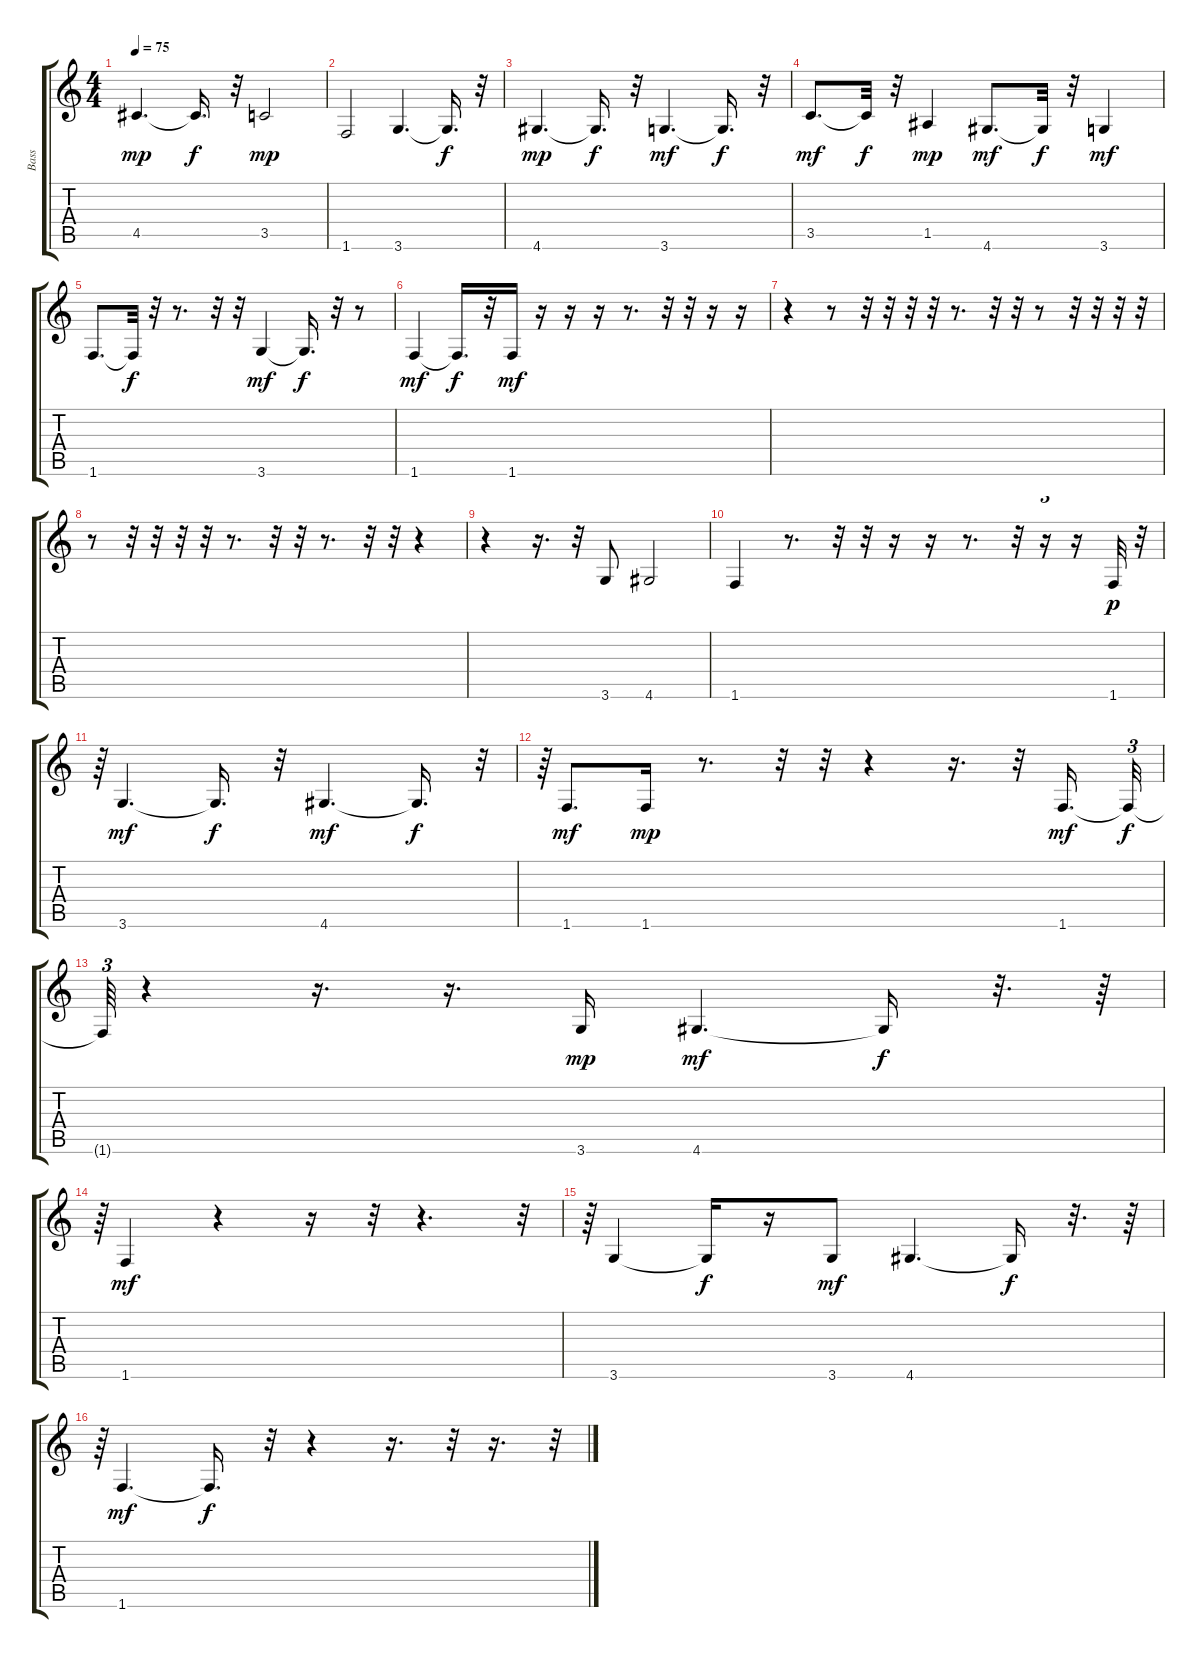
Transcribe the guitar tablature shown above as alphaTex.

\track ("Bass" "Bass") {instrument fretlessbass}
\staff {score tabs}
\tuning (E4 B3 G3 D3 A2 E2) {hide}
\ts (4 4)
\tempo 75
\clef g2
\ks c
4.5.4{d dy mp} 4.5{t}.16{d dy f} r.32 3.5.2{dy mp} |
1.6.2 3.6.4{d} 3.6{t}.16{d dy f} r.32 |
4.6.4{d dy mp} 4.6{t}.16{d dy f} r.32 3.6.4{d dy mf} 3.6{t}.16{d dy f} r.32 |
3.5.8{d dy mf} 3.5{t}.32{dy f} r.32 1.5.4{dy mp} 4.6.8{d dy mf} 4.6{t}.32{dy f} r.32 3.6.4{dy mf} |
1.6.8{d} 1.6{t}.32{dy f} r.32 r.8{d} r.32 r.32 3.6.4{dy mf} 3.6{t}.16{d dy f} r.32 r.8 |
1.6.4{dy mf} 1.6{t}.16{d dy f} r.32 1.6.16{dy mf} r.16 r.16 r.16 r.8{d} r.32 r.32 r.16 r.16 |
r.4 r.8 r.32 r.32 r.32 r.32 r.8{d} r.32 r.32 r.8 r.32 r.32 r.32 r.32 |
r.8 r.32 r.32 r.32 r.32 r.8{d} r.32 r.32 r.8{d} r.32 r.32 r.4 |
r.4 r.16{d} r.32 3.6.8 4.6.2 |
1.6.4 r.8{d} r.32 r.32 r.16 r.16 r.8{d} r.32 r.16{tu (3 2)} r.16 1.6.32{dy p} r.32{tu (3 2)} |
r.64{tu (3 2)} 3.6.4{d dy mf} 3.6{t}.16{d dy f} r.32 4.6.4{d dy mf} 4.6{t}.16{d dy f} r.32{tu (3 2)} |
r.64{tu (3 2)} 1.6.8{d dy mf} 1.6.16{dy mp} r.8{d} r.32 r.32 r.4 r.16{d} r.32 1.6.16{d dy mf} 1.6{t}.32{tu (3 2) dy f} |
1.6{t}.64{tu (3 2)} r.4 r.16{d} r.16{d} 3.6.16{dy mp} 4.6.4{d dy mf} 4.6{t}.16{dy f} r.32{d} r.64 |
r.64{tu (3 2)} 1.6.4{dy mf} r.4 r.16 r.32 r.4{d} r.32{tu (3 2)} |
r.64{tu (3 2)} 3.6.4 3.6{t}.16{dy f} r.16 3.6.8{dy mf} 4.6.4{d} 4.6{t}.16{dy f} r.32{d} r.64 |
r.64{tu (3 2)} 1.6.4{d dy mf} 1.6{t}.16{d dy f} r.32 r.4 r.16{d} r.32 r.16{d} r.32{tu (3 2)}
